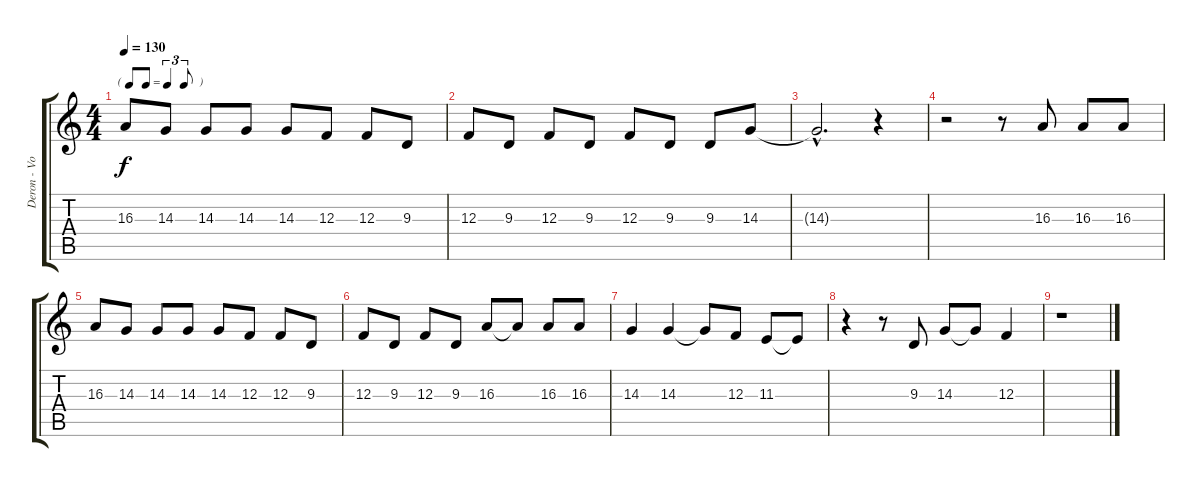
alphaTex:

\track ("Deron - Vocals" "Deron - Vo") {instrument lead2sawtooth}
\staff {score tabs}
\tuning (D4 A3 F3 C3 G2 D2) {hide}
\ts (4 4)
\tf triplet8th
\tempo 130
\clef g2
\ks c
16.3.8{dy f} 14.3.8 14.3.8 14.3.8 14.3.8 12.3.8 12.3.8 9.3.8 |
12.3.8 9.3.8 12.3.8 9.3.8 12.3.8 9.3.8 9.3.8 14.3.8 |
14.3{hac t}.2{d} r.4 |
r.2 r.8 16.3.8 16.3.8 16.3.8 |
16.3.8 14.3.8 14.3.8 14.3.8 14.3.8 12.3.8 12.3.8 9.3.8 |
12.3.8 9.3.8 12.3.8 9.3.8 16.3.8 16.3{t}.8 16.3.8 16.3.8 |
14.3.4 14.3.4 14.3{t}.8 12.3.8 11.3.8 11.3{t}.8 |
r.4 r.8 9.3.8 14.3.8 14.3{t}.8 12.3.4 |
r.1
